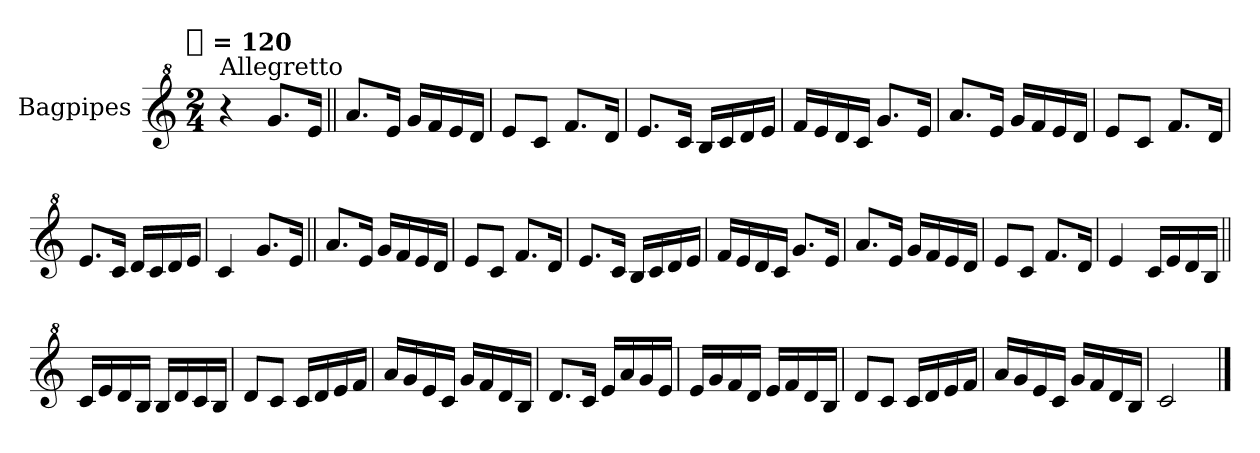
**kern
*part1
*staff1
*I"Bagpipes
*I'Bag
*clefG^2
*k[]
!!LO:TX:omd:t=[quarter] = 120
*M2/4
*MM120
=1
!LO:TX:a:t=Allegretto
4r
8.ggL
16eeJk
=||
8.aaL
16eeJk
16ggLL
16ff
16ee
16ddJJ
=
8eeL
8ccJ
8.ffL
16ddJk
=
8.eeL
16ccJk
16bLL
16cc
16dd
16eeJJ
=
16ffLL
16ee
16dd
16ccJJ
8.ggL
16eeJk
=
8.aaL
16eeJk
16ggLL
16ff
16ee
16ddJJ
=
8eeL
8ccJ
8.ffL
16ddJk
=
8.eeL
16ccJk
16ddLL
16cc
16dd
16eeJJ
=
4cc
8.ggL
16eeJk
=||
8.aaL
16eeJk
16ggLL
16ff
16ee
16ddJJ
=
8eeL
8ccJ
8.ffL
16ddJk
=
8.eeL
16ccJk
16bLL
16cc
16dd
16eeJJ
=
16ffLL
16ee
16dd
16ccJJ
8.ggL
16eeJk
=
8.aaL
16eeJk
16ggLL
16ff
16ee
16ddJJ
=
8eeL
8ccJ
8.ffL
16ddJk
=
4ee
16ccLL
16ee
16dd
16bJJ
=||
16ccLL
16ee
16dd
16bJJ
16bLL
16dd
16cc
16bJJ
=
8ddL
8ccJ
16ccLL
16dd
16ee
16ffJJ
=
16aaLL
16gg
16ee
16ccJJ
16ggLL
16ff
16dd
16bJJ
=
8.ddL
16ccJk
16eeLL
16aa
16gg
16eeJJ
=
16eeLL
16gg
16ff
16ddJJ
16eeLL
16ff
16dd
16bJJ
=
8ddL
8ccJ
16ccLL
16dd
16ee
16ffJJ
=
16aaLL
16gg
16ee
16ccJJ
16ggLL
16ff
16dd
16bJJ
=
2cc
==
*-
